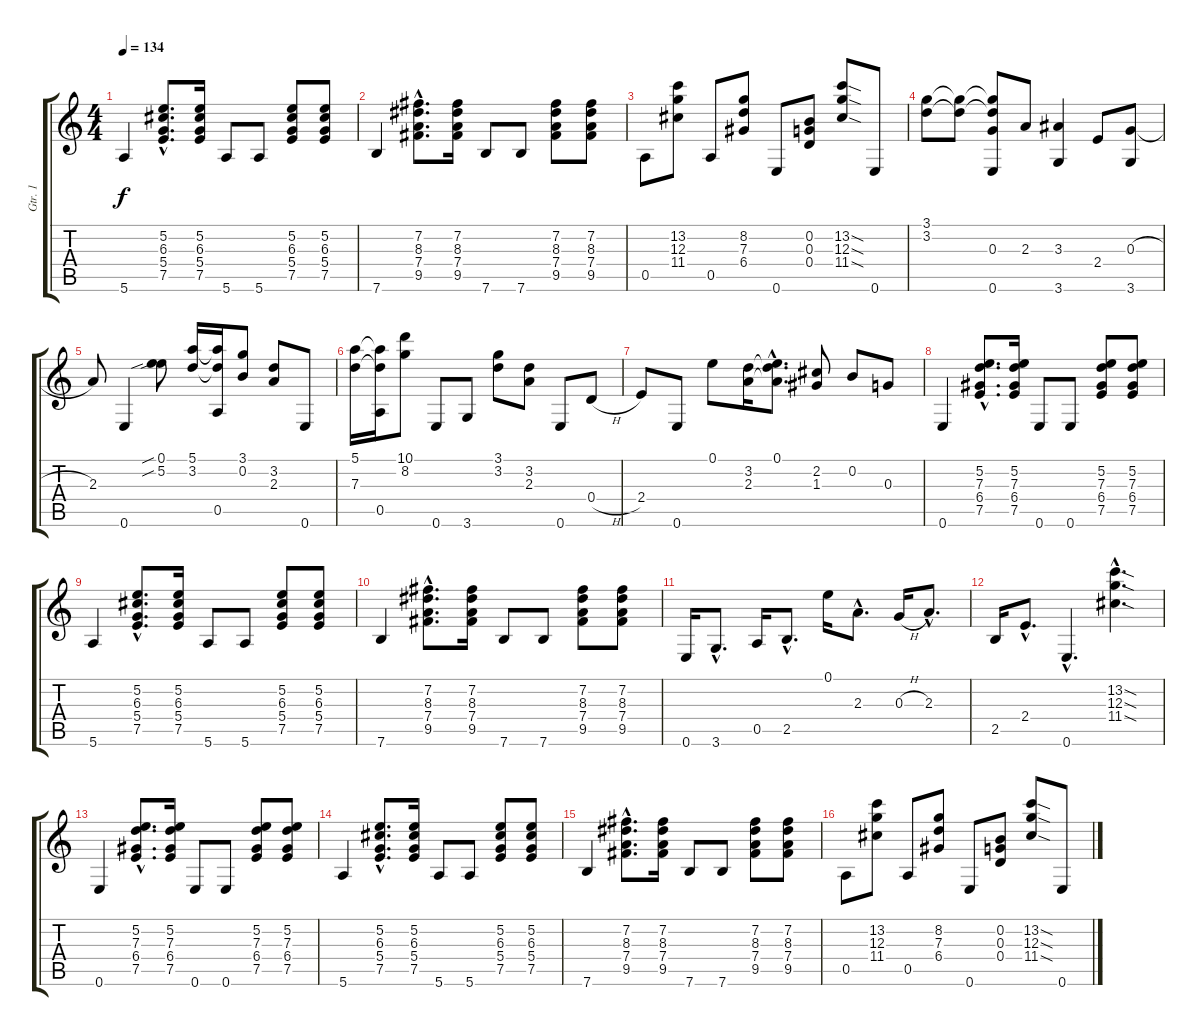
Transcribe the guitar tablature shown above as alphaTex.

\track ("Gtr. 1" "Gtr. 1") {instrument overdrivenguitar}
\staff {score tabs}
\tuning (E4 B3 G3 D3 A2 E2) {hide}
\ts (4 4)
\tempo 134
\clef g2
\ks c
5.6.4{dy f} (5.2{hac} 6.3{hac} 5.4{hac} 7.5{hac}).8{d} (5.2 6.3 5.4 7.5).16 5.6.8 5.6.8 (5.2 6.3 5.4 7.5).8 (5.2 6.3 5.4 7.5).8 |
7.6.4 (7.2{hac} 8.3{hac} 7.4{hac} 9.5{hac}).8{d} (7.2 8.3 7.4 9.5).16 7.6.8 7.6.8 (7.2 8.3 7.4 9.5).8 (7.2 8.3 7.4 9.5).8 |
0.5.8 (13.2 12.3 11.4).8 0.5.8 (8.2 7.3 6.4).8 0.6.8 (0.2 0.3 0.4).8 (13.2{sod} 12.3{sod} 11.4{sod}).8 0.6.8 |
(3.1 3.2).8 (3.1{t} 3.2{t}).8 (3.1{t} 3.2{t} 0.3 0.6).8 2.3.8 (3.3 3.6).4 2.4.8 (0.3{h} 3.6).8 |
2.3.8 0.6.4 (0.1{sib} 5.2{sib}).8 (5.1 3.2).16 (5.1{t} 3.2{t} 0.5).16 (3.1 0.2).8 (3.2 2.3).8 0.6.8 |
(5.1 7.3).16 (5.1{t} 7.3{t} 0.5).16 (10.1 8.2).8 0.6.8 3.6.8 (3.1 3.2).8 (3.2 2.3).8 0.6.8 0.4{h}.8 |
2.4.8 0.6.8 0.1.8 (3.2 2.3).16 (0.1{hac} 3.2{hac t} 2.3{hac t}).8{d} (2.2 1.3).8 0.2.8 0.3.8 |
0.6.4 (5.2{hac} 7.3{hac} 6.4{hac} 7.5{hac}).8{d} (5.2 7.3 6.4 7.5).16 0.6.8 0.6.8 (5.2 7.3 6.4 7.5).8 (5.2 7.3 6.4 7.5).8 |
5.6.4 (5.2{hac} 6.3{hac} 5.4{hac} 7.5{hac}).8{d} (5.2 6.3 5.4 7.5).16 5.6.8 5.6.8 (5.2 6.3 5.4 7.5).8 (5.2 6.3 5.4 7.5).8 |
7.6.4 (7.2{hac} 8.3{hac} 7.4{hac} 9.5{hac}).8{d} (7.2 8.3 7.4 9.5).16 7.6.8 7.6.8 (7.2 8.3 7.4 9.5).8 (7.2 8.3 7.4 9.5).8 |
0.6.16 3.6{hac}.8{d} 0.5.16 2.5{hac}.8{d} 0.1.16 2.3{hac}.8{d} 0.3{h}.16 2.3{hac}.8{d} |
2.5.16 2.4{hac}.8{d} 0.6{hac}.4{d} (13.2{sod hac} 12.3{sod hac} 11.4{sod hac}).4{d} |
0.6.4 (5.2{hac} 7.3{hac} 6.4{hac} 7.5{hac}).8{d} (5.2 7.3 6.4 7.5).16 0.6.8 0.6.8 (5.2 7.3 6.4 7.5).8 (5.2 7.3 6.4 7.5).8 |
5.6.4 (5.2{hac} 6.3{hac} 5.4{hac} 7.5{hac}).8{d} (5.2 6.3 5.4 7.5).16 5.6.8 5.6.8 (5.2 6.3 5.4 7.5).8 (5.2 6.3 5.4 7.5).8 |
7.6.4 (7.2{hac} 8.3{hac} 7.4{hac} 9.5{hac}).8{d} (7.2 8.3 7.4 9.5).16 7.6.8 7.6.8 (7.2 8.3 7.4 9.5).8 (7.2 8.3 7.4 9.5).8 |
0.5.8 (13.2 12.3 11.4).8 0.5.8 (8.2 7.3 6.4).8 0.6.8 (0.2 0.3 0.4).8 (13.2{sod} 12.3{sod} 11.4{sod}).8 0.6.8
